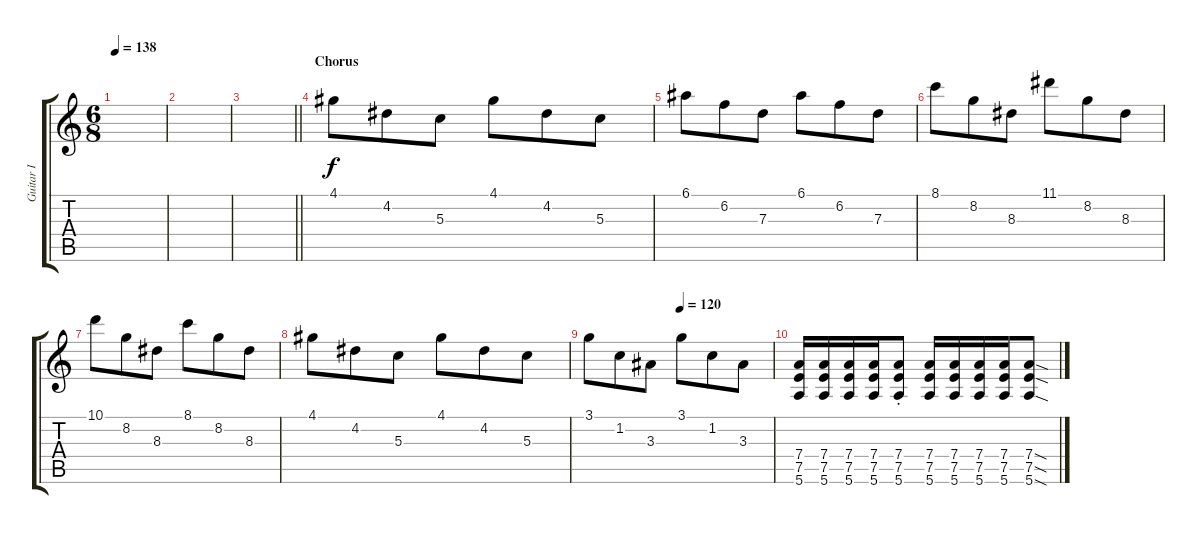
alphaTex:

\track ("Guitar I" "Guitar I") {instrument distortionguitar}
\staff {score tabs}
\tuning (E4 B3 G3 D3 A2 E2) {hide}
\ts (6 8)
\tempo 138
\clef g2
\ks c
|
|
\barLineRight lightlight
|
\section ("" "Chorus")
4.1.8 4.2.8 5.3.8 4.1.8 4.2.8 5.3.8 |
6.1.8 6.2.8 7.3.8 6.1.8 6.2.8 7.3.8 |
8.1.8 8.2.8 8.3.8 11.1.8 8.2.8 8.3.8 |
10.1.8 8.2.8 8.3.8 8.1.8 8.2.8 8.3.8 |
4.1.8 4.2.8 5.3.8 4.1.8 4.2.8 5.3.8 |
\tempo (120 0.5)
3.1.8 1.2.8 3.3.8 3.1.8 1.2.8 3.3.8 |
(7.4 7.5 5.6).16 (7.4 7.5 5.6).16 (7.4 7.5 5.6).16 (7.4 7.5 5.6).16 (7.4{st} 7.5{st} 5.6{st}).8 (7.4 7.5 5.6).16 (7.4 7.5 5.6).16 (7.4 7.5 5.6).16 (7.4 7.5 5.6).16 (7.4{sod} 7.5{sod} 5.6{sod}).8
